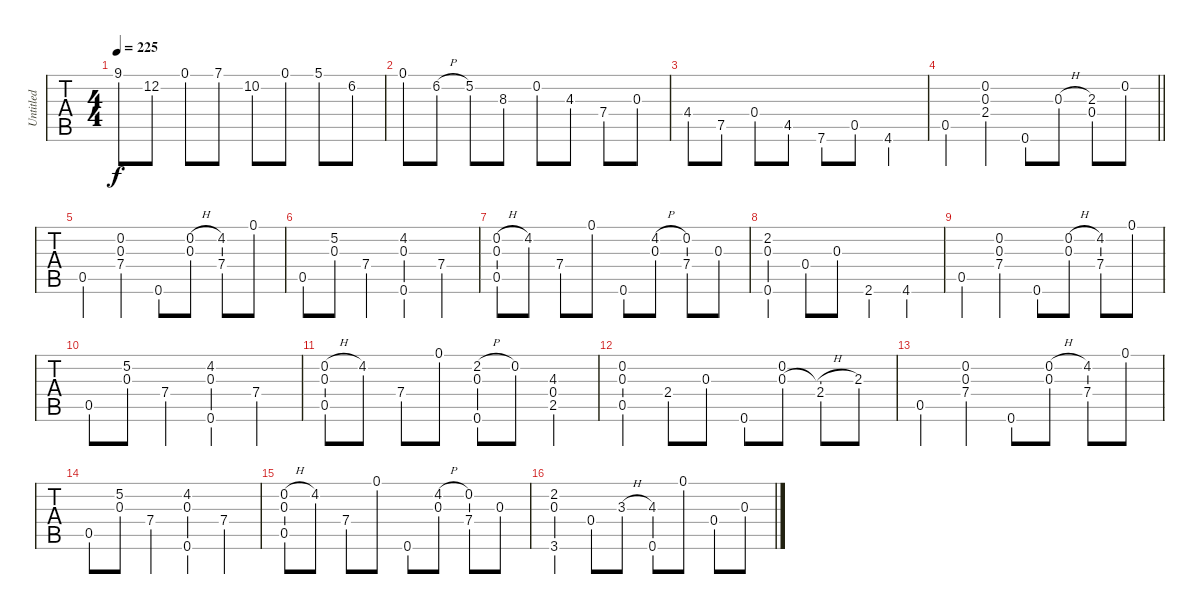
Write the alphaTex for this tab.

\track ("Untitled" "Untitled") {instrument acousticguitarsteel}
\staff {tabs}
\tuning (E4 A3 E3 D3 A2 E2) {hide}
\ts (4 4)
\tempo 225
\clef g2
\ks c
9.1.8{dy f} 12.2.8 0.1.8 7.1.8 10.2.8 0.1.8 5.1.8 6.2.8 |
0.1.8 6.2{h}.8 5.2.8 8.3.8 0.2.8 4.3.8 7.4.8 0.3.8 |
4.4.8 7.5.8 0.4.8 4.5.8 7.6.8 0.5.8 4.6.4 |
\barLineRight lightlight
0.5.4 (0.2 0.3 2.4).4 0.6.8 0.3{h}.8 (2.3 0.4).8 0.2.8 |
0.5.4 (0.2 0.3 7.4).4 0.6.8 (0.2{h} 0.3).8 (4.2 7.4).8 0.1.8 |
0.5.8 (5.2 0.3).8 7.4.4 (4.2 0.3 0.6).4 7.4.4 |
(0.2{h} 0.3 0.5).8 4.2.8 7.4.8 0.1.8 0.6.8 (4.2{h} 0.3).8 (0.2 7.4).8 0.3.8 |
(2.2 0.3 0.6).4 0.4.8 0.3.8 2.6.4 4.6.4 |
0.5.4 (0.2 0.3 7.4).4 0.6.8 (0.2{h} 0.3).8 (4.2 7.4).8 0.1.8 |
0.5.8 (5.2 0.3).8 7.4.4 (4.2 0.3 0.6).4 7.4.4 |
(0.2{h} 0.3 0.5).8 4.2.8 7.4.8 0.1.8 (2.2{h} 0.3 0.6).8 0.2.8 (4.3 0.4 2.5).4 |
(0.2 0.3 0.5).4 2.4.8 0.3.8 0.6.8 (0.2 0.3).8 (0.3{h t} 2.4).8 2.3.8 |
0.5.4 (0.2 0.3 7.4).4 0.6.8 (0.2{h} 0.3).8 (4.2 7.4).8 0.1.8 |
0.5.8 (5.2 0.3).8 7.4.4 (4.2 0.3 0.6).4 7.4.4 |
(0.2{h} 0.3 0.5).8 4.2.8 7.4.8 0.1.8 0.6.8 (4.2{h} 0.3).8 (0.2 7.4).8 0.3.8 |
(2.2 0.3 3.6).4 0.4.8 3.3{h}.8 (4.3 0.6).8 0.1.8 0.4.8 0.3.8
